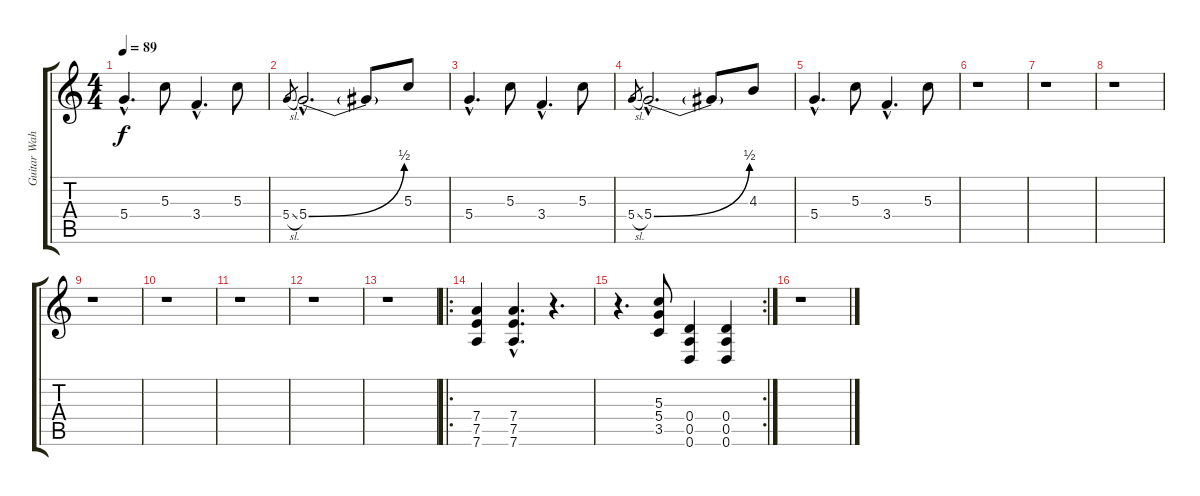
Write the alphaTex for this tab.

\track ("Guitar Wah" "Guitar Wah") {instrument overdrivenguitar}
\staff {score tabs}
\tuning (E4 B3 G3 D3 A2 D2) {hide}
\ts (4 4)
\tempo 89
\clef g2
\ks c
5.4{hac}.4{d dy f} 5.3.8 3.4{hac}.4{d} 5.3.8 |
5.4{sl}.8{gr} 5.4{be (bend 0 0 60 2) hac}.2{d} 5.4{t}.8 5.3.8 |
5.4{hac}.4{d} 5.3.8 3.4{hac}.4{d} 5.3.8 |
5.4{sl}.8{gr} 5.4{be (bend 0 0 60 2) hac}.2{d} 5.4{t}.8 4.3.8 |
5.4{hac}.4{d} 5.3.8 3.4{hac}.4{d} 5.3.8 |
r.1 |
r.1 |
r.1 |
r.1 |
r.1 |
r.1 |
r.1 |
r.1 |
\ro
(7.4 7.5 7.6).4 (7.4{hac} 7.5{hac} 7.6{hac}).4{d} r.4{d} |
\rc 2
r.4{d} (5.3 5.4 3.5).8 (0.4 0.5 0.6).4 (0.4 0.5 0.6).4 |
r.1
